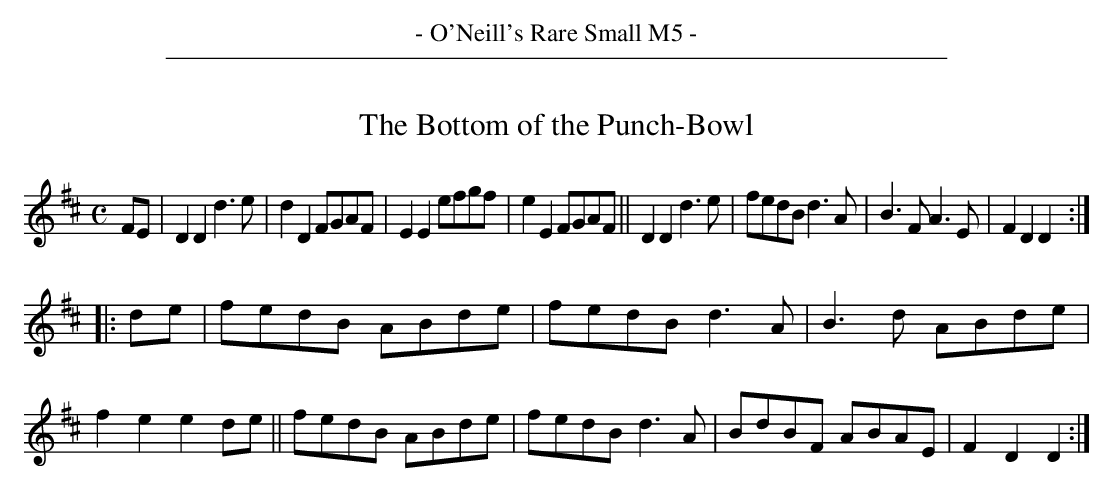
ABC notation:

X:1
T: The Bottom of the Punch-Bowl
M: C
L: 1/8
K: D
FE |\
D2D2 d3e | d2D2 FGAF | E2E2 efgf | e2E2 FGAF ||\
D2D2 d3e | fedB d3A  | B3F  A3E  | F2D2 D2 :|
|: de |\
fedB ABde | fedB d3A | B3d  ABde | f2e2 e2de ||\
fedB ABde | fedB d3A | BdBF ABAE | F2D2 D2 :|
